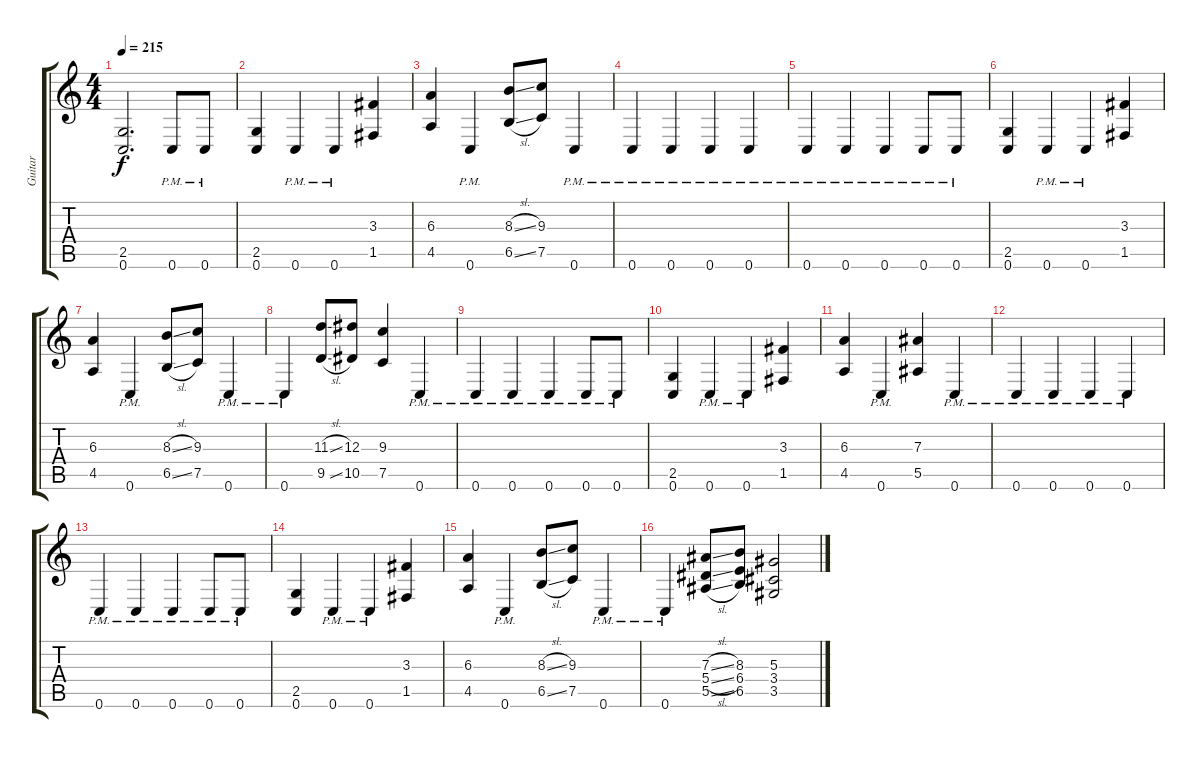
\track ("Guitar" "Guitar") {instrument distortionguitar}
\staff {score tabs}
\tuning (C4 G3 Eb3 Bb2 F2 C2) {hide}
\ts (4 4)
\tempo 215
\clef g2
\ks c
(2.5{t} 0.6{t}).2{d dy f} 0.6{pm}.8 0.6{pm}.8 |
(2.5 0.6).4 0.6{pm}.4 0.6{pm}.4 (3.3 1.5).4 |
(6.3 4.5).4 0.6{pm}.4 (8.3{sl} 6.5{sl}).8 (9.3 7.5).8 0.6{pm}.4 |
0.6{pm}.4 0.6{pm}.4 0.6{pm}.4 0.6{pm}.4 |
0.6{pm}.4 0.6{pm}.4 0.6{pm}.4 0.6{pm}.8 0.6{pm}.8 |
(2.5 0.6).4 0.6{pm}.4 0.6{pm}.4 (3.3 1.5).4 |
(6.3 4.5).4 0.6{pm}.4 (8.3{sl} 6.5{sl}).8 (9.3 7.5).8 0.6{pm}.4 |
0.6{pm}.4 (11.3{sl} 9.5{sl}).8 (12.3 10.5).8 (9.3 7.5).4 0.6{pm}.4 |
0.6{pm}.4 0.6{pm}.4 0.6{pm}.4 0.6{pm}.8 0.6{pm}.8 |
(2.5 0.6).4 0.6{pm}.4 0.6{pm}.4 (3.3 1.5).4 |
(6.3 4.5).4 0.6{pm}.4 (7.3 5.5).4 0.6{pm}.4 |
0.6{pm}.4 0.6{pm}.4 0.6{pm}.4 0.6{pm}.4 |
0.6{pm}.4 0.6{pm}.4 0.6{pm}.4 0.6{pm}.8 0.6{pm}.8 |
(2.5 0.6).4 0.6{pm}.4 0.6{pm}.4 (3.3 1.5).4 |
(6.3 4.5).4 0.6{pm}.4 (8.3{sl} 6.5{sl}).8 (9.3 7.5).8 0.6{pm}.4 |
0.6{pm}.4 (7.3{sl} 5.4{sl} 5.5{sl}).8 (8.3 6.4 6.5).8 (5.3 3.4 3.5).2
